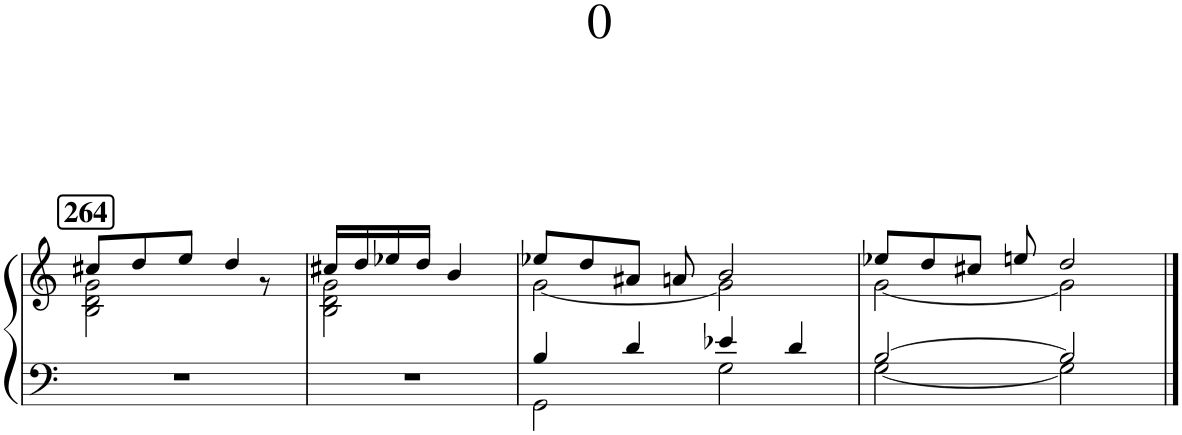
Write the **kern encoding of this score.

**kern	**kern
*part1	*part1
*staff2	*staff1
*I"Piano	*
*I'Pno.	*
*clefF4	*clefG2
*k[]	*k[]
*M5/8	*M5/8
!!LO:REH:place=s1:a:B:cj:fs=14:t=264
=1	=1
*	*^
8%5r	8cc#X/L	2B\ 2d\ 2g\
.	8dd/	.
.	8ee/J	.
.	4dd/	.
.	.	8r
=2	=2	=2
*M2/4	*M2/4	*
2r	16cc#X/LL	2B\ 2d\ 2g\
.	16dd/	.
.	16ee-X/	.
.	16dd/JJ	.
.	4b/	.
=3	=3	=3
*M4/4	*M4/4	*
*^	*	*
4B/	2GG\	8ee-X/L	[2g\
.	.	8dd/	.
4d/	.	8a#X/J	.
.	.	8an/	.
4e-X/	2G\	2b/	2g\]
4d/	.	.	.
=4	=4	=4	=4
[2B/	[2G\	8ee-X/L	[2g\
.	.	8dd/	.
.	.	8cc#X/J	.
.	.	8een/	.
2B/]	2G\]	2dd/	2g\]
*v	*v	*	*
*	*v	*v
==	==
*-	*-
